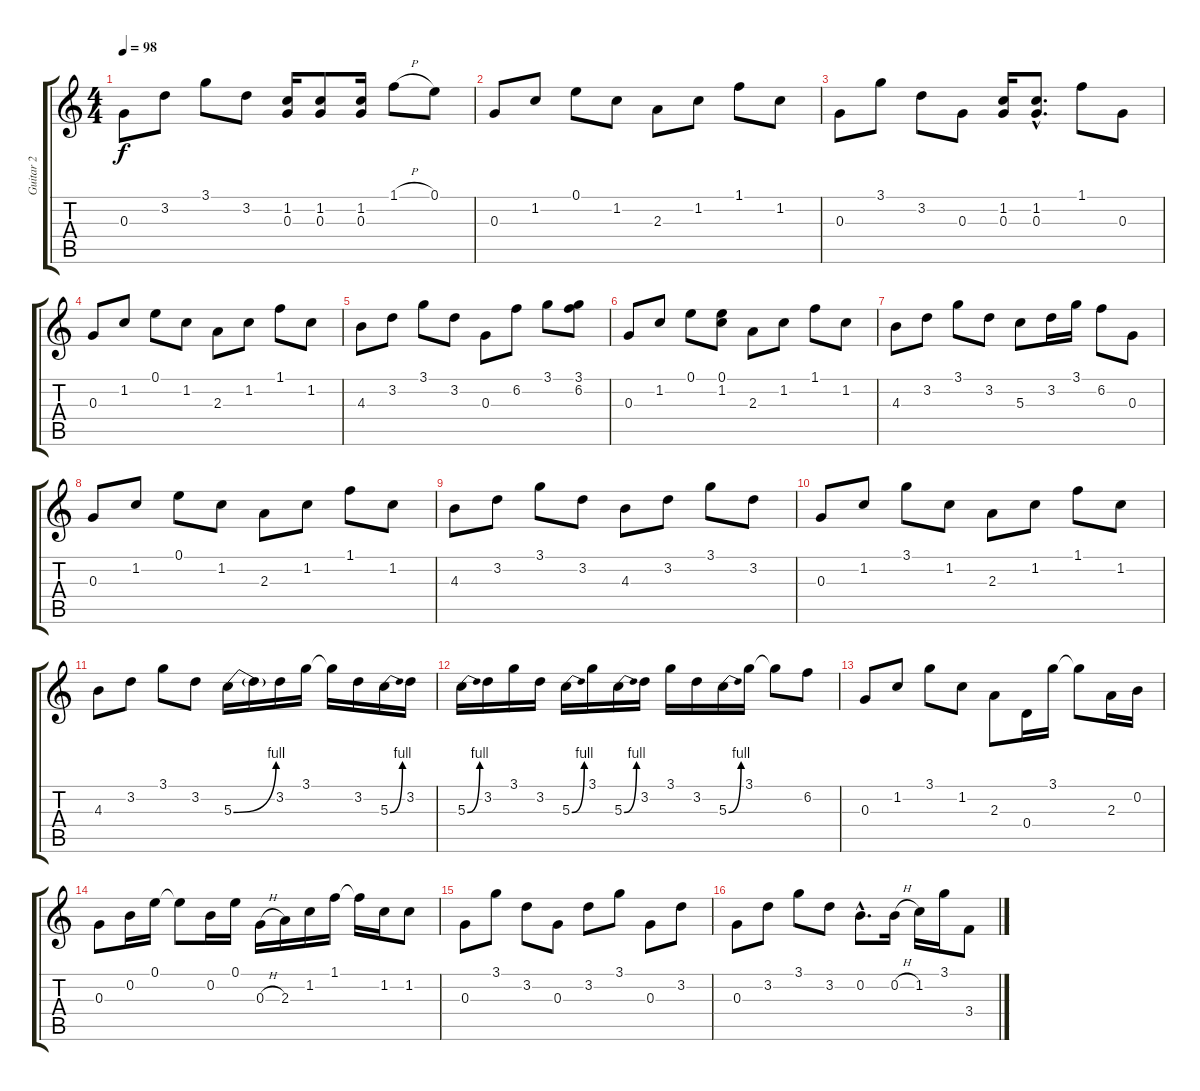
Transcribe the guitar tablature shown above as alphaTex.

\track ("Guitar 2" "Guitar 2") {instrument electricguitarclean}
\staff {score tabs}
\tuning (E4 B3 G3 D3 A2 E2) {hide}
\ts (4 4)
\tempo 98
\clef g2
\ks c
0.3.8{dy f} 3.2.8 3.1.8 3.2.8 (1.2 0.3).16 (1.2 0.3).8 (1.2 0.3).16 1.1{h}.8 0.1.8 |
0.3.8 1.2.8 0.1.8 1.2.8 2.3.8 1.2.8 1.1.8 1.2.8 |
0.3.8 3.1.8 3.2.8 0.3.8 (1.2 0.3).16 (1.2{hac} 0.3{hac}).8{d} 1.1.8 0.3.8 |
0.3.8 1.2.8 0.1.8 1.2.8 2.3.8 1.2.8 1.1.8 1.2.8 |
4.3.8 3.2.8 3.1.8 3.2.8 0.3.8 6.2.8 3.1.8 (3.1 6.2).8 |
0.3.8 1.2.8 0.1.8 (0.1 1.2).8 2.3.8 1.2.8 1.1.8 1.2.8 |
4.3.8 3.2.8 3.1.8 3.2.8 5.3.8 3.2.16 3.1.16 6.2.8 0.3.8 |
0.3.8 1.2.8 0.1.8 1.2.8 2.3.8 1.2.8 1.1.8 1.2.8 |
4.3.8 3.2.8 3.1.8 3.2.8 4.3.8 3.2.8 3.1.8 3.2.8 |
0.3.8 1.2.8 3.1.8 1.2.8 2.3.8 1.2.8 1.1.8 1.2.8 |
4.3.8 3.2.8 3.1.8 3.2.8 5.3{be (bend 0 0 60 4)}.16 5.3{t}.16 3.2.16 3.1.16 3.1{t}.16 3.2.16 5.3{be (bend 0 0 60 4)}.16 3.2.16 |
5.3{be (bend 0 0 60 4)}.16 3.2.16 3.1.16 3.2.16 5.3{be (bend 0 0 60 4)}.16 3.1.16 5.3{be (bend 0 0 60 4)}.16 3.2.16 3.1.16 3.2.16 5.3{be (bend 0 0 60 4)}.16 3.1.16 3.1{t}.8 6.2.8 |
0.3.8 1.2.8 3.1.8 1.2.8 2.3.8 0.4.16 3.1.16 3.1{t}.8 2.3.16 0.2.16 |
0.3.8 0.2.16 0.1.16 0.1{t}.8 0.2.16 0.1.16 0.3{h}.16 2.3.16 1.2.16 1.1.16 1.1{t}.16 1.2.16 1.2.8 |
0.3.8 3.1.8 3.2.8 0.3.8 3.2.8 3.1.8 0.3.8 3.2.8 |
0.3.8 3.2.8 3.1.8 3.2.8 0.2{hac}.8{d} 0.2{h}.16 1.2.16 3.1.16 3.4.8
